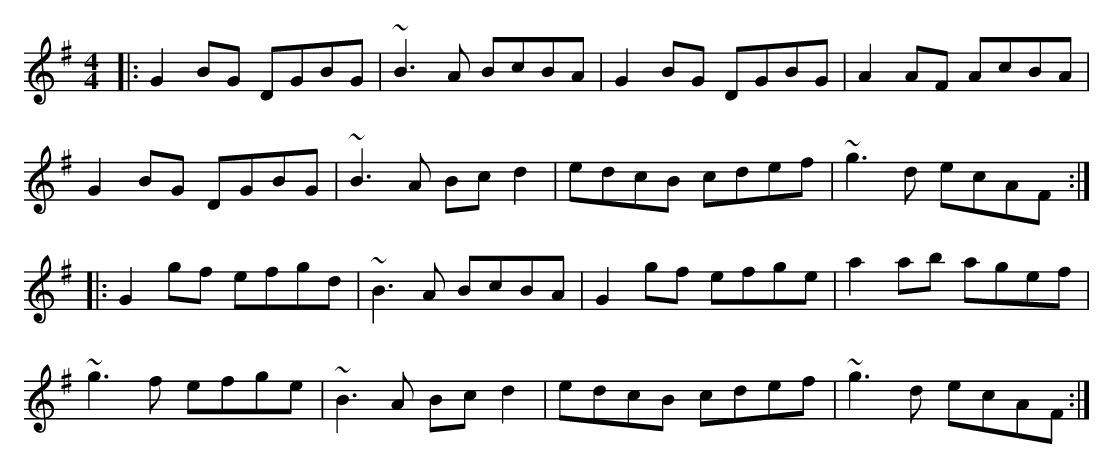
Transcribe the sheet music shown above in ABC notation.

X:1
M:4/4
K:G
|:G2 BG DGBG|~B3A BcBA|G2 BG DGBG|A2AF AcBA|
G2 BG DGBG|~B3A Bcd2|edcB cdef|~g3d ecAF:|
|:G2 gf efgd|~B3 A BcBA|G2 gf efge|a2 ab agef|
~g3f efge|~B3A Bc d2|edcB cdef|~g3d ecAF:|
